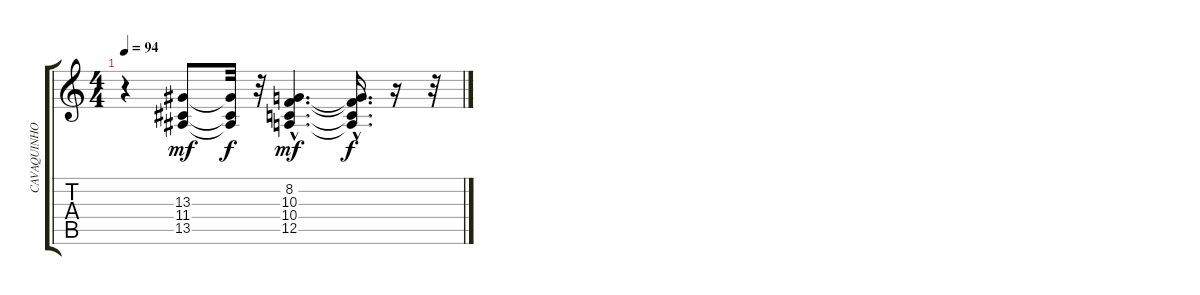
\track ("CAVAQUINHO" "CAVAQUINHO") {instrument lead1square}
\staff {score tabs}
\tuning (E4 B3 G3 D3 A2 E2) {hide}
\ts (4 4)
\tempo 94
\clef g2
\ks c
r.4{dy mf} (13.3 11.4 13.5).8 (13.3{t} 11.4{t} 13.5{t}).32{dy f} r.32 (8.2{hac} 10.3{hac} 10.4{hac} 12.5{hac}).4{d dy mf} (8.2{hac t} 10.3{hac t} 10.4{hac t} 12.5{hac t}).16{d dy f} r.16 r.32
